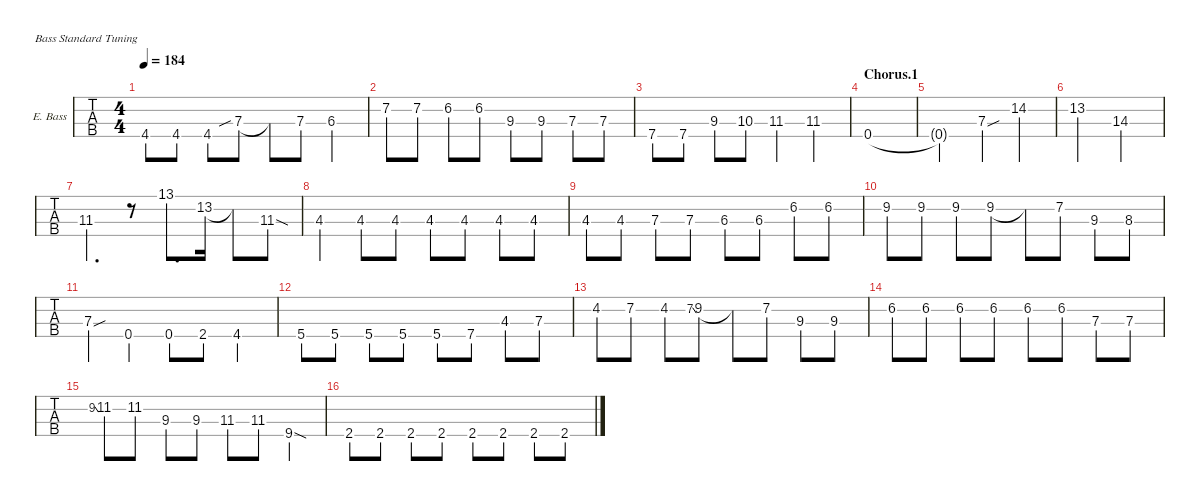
\defaultSystemsLayout 4
\hideDynamics
\bracketExtendMode nobrackets
\firstSystemTrackNameOrientation horizontal
\track ("Ele. Bass" "E. Bass") {defaultSystemsLayout 4 instrument electricbassfinger}
\staff {tabs}
\tuning (G2 D2 A1 E1)
\ts (4 4)
\tempo 184
\clef f4
\ks e
4.4{acc #}.8{dy f} 4.4{acc #}.8 4.4{acc #}.8 7.3{sib acc forcenatural}.8 7.3{t acc forcenatural}.8 7.3{acc forcenatural}.8 6.3{acc #}.4 |
7.2{acc forcenatural}.8 7.2{acc forcenatural}.8 6.2{acc #}.8 6.2{acc #}.8 9.3{acc #}.8 9.3{acc #}.8 7.3{acc forcenatural}.8 7.3{acc forcenatural}.8 |
7.4{acc forcenatural}.8 7.4{acc forcenatural}.8 9.3{acc #}.8 10.3{acc forcenatural}.8 11.3{acc #}.4 11.3{acc #}.4 |
\section ("" "Chorus.1")
0.4{acc forcenatural}.1 |
0.4{t acc forcenatural}.2 7.3{sou acc forcenatural}.4 14.2{acc forcenatural}.4 |
13.2{acc #}.2 14.3{acc forcenatural}.2 |
11.3{acc #}.4{d} r.8 13.1{acc #}.8{d} 13.2{acc #}.16{beam split} 13.2{t acc #}.8 11.3{sod acc #}.8 |
4.3{acc #}.4 4.3{acc #}.8 4.3{acc #}.8 4.3{acc #}.8 4.3{acc #}.8 4.3{acc #}.8 4.3{acc #}.8 |
4.3{acc #}.8 4.3{acc #}.8 7.3{acc forcenatural}.8 7.3{acc forcenatural}.8 6.3{acc #}.8 6.3{acc #}.8 6.2{acc #}.8 6.2{acc #}.8 |
9.2{acc forcenatural}.8 9.2{acc forcenatural}.8 9.2{acc forcenatural}.8 9.2{acc forcenatural}.8 9.2{t acc forcenatural}.8 7.2{acc forcenatural}.8 9.3{acc #}.8 8.3{acc forcenatural}.8 |
7.3{sou acc forcenatural}.4 0.4{acc forcenatural}.4 0.4{acc forcenatural}.8 2.4{acc #}.8 4.4{acc #}.4 |
5.4{acc forcenatural}.8 5.4{acc forcenatural}.8 5.4{acc forcenatural}.8 5.4{acc forcenatural}.8 5.4{acc forcenatural}.8 7.4{acc forcenatural}.8 4.3{acc #}.8 7.3{acc forcenatural}.8 |
4.2{acc #}.8 7.2{acc forcenatural}.8 4.2{acc #}.8 7.2{ss acc forcenatural}.8{gr} 9.2{acc forcenatural}.8 9.2{t acc forcenatural}.8 7.2{acc forcenatural}.8 9.3{acc #}.8 9.3{acc #}.8 |
6.2{acc #}.8 6.2{acc #}.8 6.2{acc #}.8 6.2{acc #}.8 6.2{acc #}.8 6.2{acc #}.8 7.3{acc forcenatural}.8 7.3{acc forcenatural}.8 |
9.2{ss acc forcenatural}.8{gr} 11.2{acc #}.8 11.2{acc #}.8 9.3{acc #}.8 9.3{acc #}.8 11.3{acc #}.8 11.3{acc #}.8 9.4{sod acc #}.4 |
2.4{acc #}.8 2.4{acc #}.8 2.4{acc #}.8 2.4{acc #}.8 2.4{acc #}.8 2.4{acc #}.8 2.4{acc #}.8 2.4{acc #}.8
